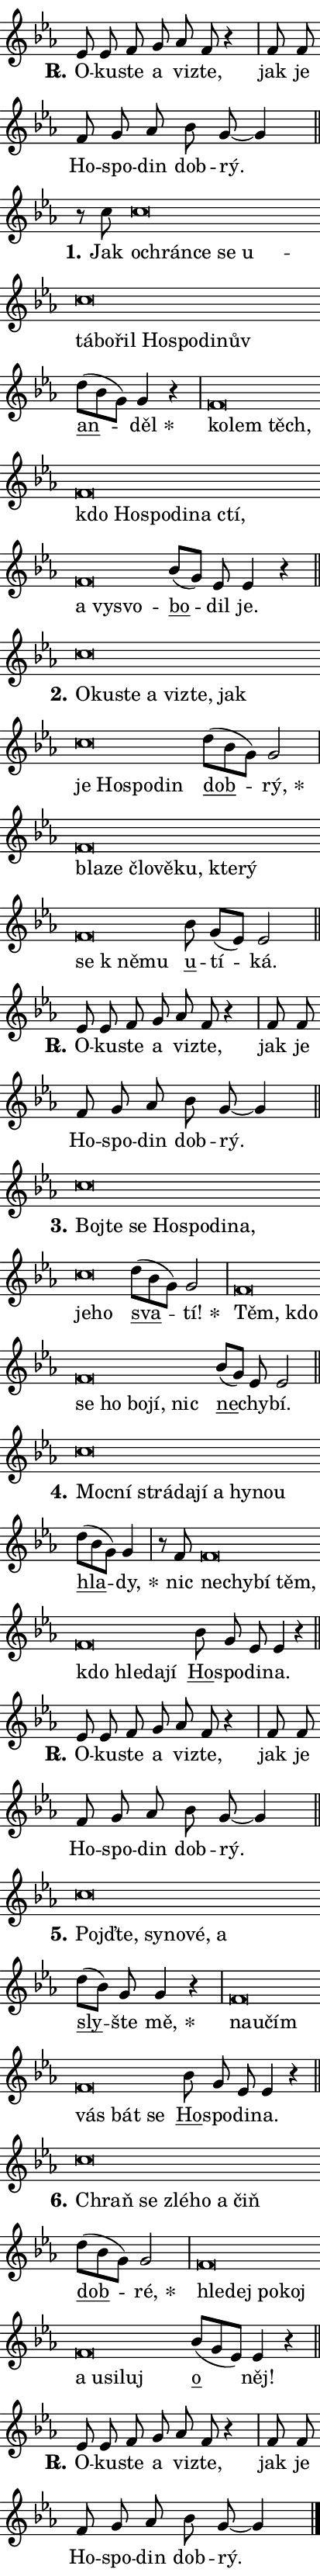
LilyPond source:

\version "2.24.0"
\header { tagline = "" }
\paper {
  indent = 0\cm
  top-margin = 0\cm
  right-margin = 0\cm
  bottom-margin = 0\cm
  left-margin = 0\cm
  paper-width = 7\cm
  page-breaking = #ly:one-page-breaking
  system-system-spacing.basic-distance = #11
  score-system-spacing.basic-distance = #11
  ragged-last = ##f
}


%% Author: Thomas Morley
%% https://lists.gnu.org/archive/html/lilypond-user/2020-05/msg00002.html
#(define (line-position grob)
"Returns position of @var[grob} in current system:
   @code{'start}, if at first time-step
   @code{'end}, if at last time-step
   @code{'middle} otherwise
"
  (let* ((col (ly:item-get-column grob))
         (ln (ly:grob-object col 'left-neighbor))
         (rn (ly:grob-object col 'right-neighbor))
         (col-to-check-left (if (ly:grob? ln) ln col))
         (col-to-check-right (if (ly:grob? rn) rn col))
         (break-dir-left
           (and
             (ly:grob-property col-to-check-left 'non-musical #f)
             (ly:item-break-dir col-to-check-left)))
         (break-dir-right
           (and
             (ly:grob-property col-to-check-right 'non-musical #f)
             (ly:item-break-dir col-to-check-right))))
        (cond ((eqv? 1 break-dir-left) 'start)
              ((eqv? -1 break-dir-right) 'end)
              (else 'middle))))

#(define (tranparent-at-line-position vctor)
  (lambda (grob)
  "Relying on @code{line-position} select the relevant enry from @var{vctor}.
Used to determine transparency,"
    (case (line-position grob)
      ((end) (not (vector-ref vctor 0)))
      ((middle) (not (vector-ref vctor 1)))
      ((start) (not (vector-ref vctor 2))))))

noteHeadBreakVisibility =
#(define-music-function (break-visibility)(vector?)
"Makes @code{NoteHead}s transparent relying on @var{break-visibility}"
#{
  \override NoteHead.transparent =
    #(tranparent-at-line-position break-visibility)
#})

#(define delete-ledgers-for-transparent-note-heads
  (lambda (grob)
    "Reads whether a @code{NoteHead} is transparent.
If so this @code{NoteHead} is removed from @code{'note-heads} from
@var{grob}, which is supposed to be @code{LedgerLineSpanner}.
As a result ledgers are not printed for this @code{NoteHead}"
    (let* ((nhds-array (ly:grob-object grob 'note-heads))
           (nhds-list
             (if (ly:grob-array? nhds-array)
                 (ly:grob-array->list nhds-array)
                 '()))
           ;; Relies on the transparent-property being done before
           ;; Staff.LedgerLineSpanner.after-line-breaking is executed.
           ;; This is fragile ...
           (to-keep
             (remove
               (lambda (nhd)
                 (ly:grob-property nhd 'transparent #f))
               nhds-list)))
      ;; TODO find a better method to iterate over grob-arrays, similiar
      ;; to filter/remove etc for lists
      ;; For now rebuilt from scratch
      (set! (ly:grob-object grob 'note-heads)  '())
      (for-each
        (lambda (nhd)
          (ly:pointer-group-interface::add-grob grob 'note-heads nhd))
        to-keep))))

hideNotes = {
  \noteHeadBreakVisibility #begin-of-line-visible
}
unHideNotes = {
  \noteHeadBreakVisibility #all-visible
}

% work-around for resetting accidentals
% https://lilypond.org/doc/v2.23/Documentation/notation/displaying-rhythms#unmetered-music
cadenzaMeasure = {
  \cadenzaOff
  \partial 1024 s1024
  \cadenzaOn
}

#(define-markup-command (accent layout props text) (markup?)
  "Underline accented syllable"
  (interpret-markup layout props
    #{\markup \override #'(offset . 4.3) \underline { #text }#}))

responsum = \markup \concat {
  "R" \hspace #-1.05 \path #0.1 #'((moveto 0 0.07) (lineto 0.9 0.8)) \hspace #0.05 "."
}

\layout {
    \context {
        \Staff
        \remove "Time_signature_engraver"
        \override LedgerLineSpanner.after-line-breaking = #delete-ledgers-for-transparent-note-heads
    }
    \context {
        \Voice {
            \override NoteHead.output-attributes = #'((class . "notehead"))
            \override Hairpin.height = #0.55
        }
    }
    \context {
        \Lyrics {
            \override StanzaNumber.output-attributes = #'((class . "stanzanumber"))
            \override LyricSpace.minimum-distance = #0.9
            \override LyricText.font-name = #"TeX Gyre Schola"
            \override LyricText.font-size = 1
            \override StanzaNumber.font-name = #"TeX Gyre Schola Bold"
            \override StanzaNumber.font-size = 1
        }
    }
}

% magnetic-lyrics.ily
%
%   written by
%     Jean Abou Samra <jean@abou-samra.fr>
%     Werner Lemberg <wl@gnu.org>
%
%   adapted by
%     Jiri Hon <jiri.hon@gmail.com>
%
% Version 2022-Apr-15

% https://www.mail-archive.com/lilypond-user@gnu.org/msg149350.html

#(define (Left_hyphen_pointer_engraver context)
   "Collect syllable-hyphen-syllable occurrences in lyrics and store
them in properties.  This engraver only looks to the left.  For
example, if the lyrics input is @code{foo -- bar}, it does the
following.

@itemize @bullet
@item
Set the @code{text} property of the @code{LyricHyphen} grob between
@q{foo} and @q{bar} to @code{foo}.

@item
Set the @code{left-hyphen} property of the @code{LyricText} grob with
text @q{foo} to the @code{LyricHyphen} grob between @q{foo} and
@q{bar}.
@end itemize

Use this auxiliary engraver in combination with the
@code{lyric-@/text::@/apply-@/magnetic-@/offset!} hook."
   (let ((hyphen #f)
         (text #f))
     (make-engraver
      (acknowledgers
       ((lyric-syllable-interface engraver grob source-engraver)
        (set! text grob)))
      (end-acknowledgers
       ((lyric-hyphen-interface engraver grob source-engraver)
        ;(when (not (grob::has-interface grob 'lyric-space-interface))
          (set! hyphen grob)));)
      ((stop-translation-timestep engraver)
       (when (and text hyphen)
         (ly:grob-set-object! text 'left-hyphen hyphen))
       (set! text #f)
       (set! hyphen #f)))))

#(define (lyric-text::apply-magnetic-offset! grob)
   "If the space between two syllables is less than the value in
property @code{LyricText@/.details@/.squash-threshold}, move the right
syllable to the left so that it gets concatenated with the left
syllable.

Use this function as a hook for
@code{LyricText@/.after-@/line-@/breaking} if the
@code{Left_@/hyphen_@/pointer_@/engraver} is active."
   (let ((hyphen (ly:grob-object grob 'left-hyphen #f)))
     (when hyphen
       (let ((left-text (ly:spanner-bound hyphen LEFT)))
         (when (grob::has-interface left-text 'lyric-syllable-interface)
           (let* ((common (ly:grob-common-refpoint grob left-text X))
                  (this-x-ext (ly:grob-extent grob common X))
                  (left-x-ext
                   (begin
                     ;; Trigger magnetism for left-text.
                     (ly:grob-property left-text 'after-line-breaking)
                     (ly:grob-extent left-text common X)))
                  ;; `delta` is the gap width between two syllables.
                  (delta (- (interval-start this-x-ext)
                            (interval-end left-x-ext)))
                  (details (ly:grob-property grob 'details))
                  (threshold (assoc-get 'squash-threshold details 0.2)))
             (when (< delta threshold)
               (let* (;; We have to manipulate the input text so that
                      ;; ligatures crossing syllable boundaries are not
                      ;; disabled.  For languages based on the Latin
                      ;; script this is essentially a beautification.
                      ;; However, for non-Western scripts it can be a
                      ;; necessity.
                      (lt (ly:grob-property left-text 'text))
                      (rt (ly:grob-property grob 'text))
                      (is-space (grob::has-interface hyphen 'lyric-space-interface))
                      (space (if is-space " " ""))
                      (space-markup (grob-interpret-markup grob " "))
                      (space-size (interval-length (ly:stencil-extent space-markup X)))
                      (extra-delta (if is-space space-size 0))
                      ;; Append new syllable.
                      (ltrt-space (if (and (string? lt) (string? rt))
                                (string-append lt space rt)
                                (make-concat-markup (list lt space rt))))
                      ;; Right-align `ltrt` to the right side.
                      (ltrt-space-markup (grob-interpret-markup
                               grob
                               (make-translate-markup
                                (cons (interval-length this-x-ext) 0)
                                (make-right-align-markup ltrt-space)))))
                 (begin
                   ;; Don't print `left-text`.
                   (ly:grob-set-property! left-text 'stencil #f)
                   ;; Set text and stencil (which holds all collected
                   ;; syllables so far) and shift it to the left.
                   (ly:grob-set-property! grob 'text ltrt-space)
                   (ly:grob-set-property! grob 'stencil ltrt-space-markup)
                   (ly:grob-translate-axis! grob (- (- delta extra-delta)) X))))))))))


#(define (lyric-hyphen::displace-bounds-first grob)
   ;; Make very sure this callback isn't triggered too early.
   (let ((left (ly:spanner-bound grob LEFT))
         (right (ly:spanner-bound grob RIGHT)))
     (ly:grob-property left 'after-line-breaking)
     (ly:grob-property right 'after-line-breaking)
     (ly:lyric-hyphen::print grob)))

squashThreshold = #0.4

\layout {
  \context {
    \Lyrics
    \consists #Left_hyphen_pointer_engraver
    \override LyricText.after-line-breaking =
      #lyric-text::apply-magnetic-offset!
    \override LyricHyphen.stencil = #lyric-hyphen::displace-bounds-first
    \override LyricText.details.squash-threshold = \squashThreshold
    \override LyricHyphen.minimum-distance = 0
    \override LyricHyphen.minimum-length = \squashThreshold
  }
}

squash = \override LyricText.details.squash-threshold = 9999
unSquash = \override LyricText.details.squash-threshold = \squashThreshold

left = \override LyricText.self-alignment-X = #LEFT
unLeft = \revert LyricText.self-alignment-X

starOffset = #(lambda (grob) 
                (let ((x_offset (ly:self-alignment-interface::aligned-on-x-parent grob)))
                  (if (= x_offset 0) 0 (+ x_offset 1.2))))

star = #(define-music-function (syllable)(string?)
"Append star separator at the end of a syllable"
#{
  \once \override LyricText.X-offset = #starOffset
  \lyricmode { \markup {
    #syllable
    \override #'((font-name . "TeX Gyre Schola Bold")) \hspace #0.2 \lower #0.65 \larger "*"
  } }
#})

starAccent = #(define-music-function (syllable)(string?)
"Append star separator at the end of a syllable and make accent"
#{
  \once \override LyricText.X-offset = #starOffset
  \lyricmode { \markup {
    \accent #syllable
    \override #'((font-name . "TeX Gyre Schola Bold")) \hspace #0.2 \lower #0.65 \larger "*"
  } }
#})

breath = #(define-music-function (syllable)(string?)
"Append breathing indicator at the end of a syllable"
#{
  \lyricmode { \markup { #syllable "+" } }
#})

optionalBreath = #(define-music-function (syllable)(string?)
"Append optional breathing indicator at the end of a syllable"
#{
  \lyricmode { \markup { #syllable "(+)" } }
#})


\score {
    <<
        \new Voice = "melody" { \cadenzaOn \key es \major \relative { es'8 es f g as f r4 \cadenzaMeasure \bar "|" f8 f \bar "" f g as \bar "" bes g~ g4 \cadenzaMeasure \bar "||" \break } }
        \new Lyrics \lyricsto "melody" { \lyricmode { \set stanza = \responsum
O -- ku -- ste a vi -- zte, jak je Ho -- spo -- din dob -- rý. } }
    >>
    \layout {}
}

\score {
    <<
        \new Voice = "melody" { \cadenzaOn \key es \major \relative { r8 c''8 c\breve*1/16 \hideNotes \breve*1/16 \bar "" \breve*1/16 \bar "" \breve*1/16 \bar "" \breve*1/16 \bar "" \breve*1/16 \bar "" \breve*1/16 \bar "" \breve*1/16 \bar "" \breve*1/16 \bar "" \breve*1/16 \bar "" \breve*1/16 \breve*1/16 \bar "" \unHideNotes \bar "" d8[( bes g)] g4 r \cadenzaMeasure \bar "|" f\breve*1/16 \hideNotes \breve*1/16 \bar "" \breve*1/16 \bar "" \breve*1/16 \bar "" \breve*1/16 \bar "" \breve*1/16 \bar "" \breve*1/16 \bar "" \breve*1/16 \bar "" \breve*1/16 \bar "" \breve*1/16 \bar "" \breve*1/16 \breve*1/16 \bar "" \unHideNotes \bar "" bes8[( g)] es es4 r \cadenzaMeasure \bar "||" \break } }
        \new Lyrics \lyricsto "melody" { \lyricmode { \set stanza = "1."
Jak \left o -- \squash chrán -- ce se u -- tá -- bo -- řil Ho -- spo -- di -- nův \unLeft \unSquash \markup \accent an -- \star děl \left ko -- \squash lem těch, kdo Ho -- spo -- di -- na ctí, a vy -- svo -- \unLeft \unSquash \markup \accent bo -- dil je. } }
    >>
    \layout {}
}

\score {
    <<
        \new Voice = "melody" { \cadenzaOn \key es \major \relative { c''\breve*1/16 \hideNotes \breve*1/16 \bar "" \breve*1/16 \bar "" \breve*1/16 \bar "" \breve*1/16 \bar "" \breve*1/16 \bar "" \breve*1/16 \bar "" \breve*1/16 \bar "" \breve*1/16 \bar "" \breve*1/16 \breve*1/16 \bar "" \unHideNotes \bar "" d8[( bes g)] g2 \cadenzaMeasure \bar "|" f\breve*1/16 \hideNotes \breve*1/16 \bar "" \breve*1/16 \bar "" \breve*1/16 \bar "" \breve*1/16 \bar "" \breve*1/16 \bar "" \breve*1/16 \bar "" \breve*1/16 \bar "" \breve*1/16 \breve*1/16 \bar "" \unHideNotes \bar "" bes8 g[( es)] es2 \cadenzaMeasure \bar "||" \break } }
        \new Lyrics \lyricsto "melody" { \lyricmode { \set stanza = "2."
\left O -- \squash ku -- ste a vi -- zte, jak je Ho -- spo -- din \unLeft \unSquash \markup \accent dob -- \star rý, \left bla -- \squash ze člo -- vě -- ku, kte -- rý se "k ně" -- mu \unLeft \unSquash \markup \accent u -- tí -- ká. } }
    >>
    \layout {}
}

\score {
    <<
        \new Voice = "melody" { \cadenzaOn \key es \major \relative { es'8 es f g as f r4 \cadenzaMeasure \bar "|" f8 f \bar "" f g as \bar "" bes g~ g4 \cadenzaMeasure \bar "||" \break } }
        \new Lyrics \lyricsto "melody" { \lyricmode { \set stanza = \responsum
O -- ku -- ste a vi -- zte, jak je Ho -- spo -- din dob -- rý. } }
    >>
    \layout {}
}

\score {
    <<
        \new Voice = "melody" { \cadenzaOn \key es \major \relative { c''\breve*1/16 \hideNotes \breve*1/16 \bar "" \breve*1/16 \bar "" \breve*1/16 \bar "" \breve*1/16 \bar "" \breve*1/16 \bar "" \breve*1/16 \bar "" \breve*1/16 \breve*1/16 \bar "" \unHideNotes \bar "" d8[( bes g)] g2 \cadenzaMeasure \bar "|" f\breve*1/16 \hideNotes \breve*1/16 \bar "" \breve*1/16 \bar "" \breve*1/16 \bar "" \breve*1/16 \bar "" \breve*1/16 \breve*1/16 \bar "" \unHideNotes \bar "" bes8[( g)] es es2 \cadenzaMeasure \bar "||" \break } }
        \new Lyrics \lyricsto "melody" { \lyricmode { \set stanza = "3."
\left Boj -- \squash te se Ho -- spo -- di -- na, je -- ho \unLeft \unSquash \markup \accent sva -- \star tí! \left Těm, \squash kdo se ho bo -- jí, nic \unLeft \unSquash \markup \accent ne -- chy -- bí. } }
    >>
    \layout {}
}

\score {
    <<
        \new Voice = "melody" { \cadenzaOn \key es \major \relative { c''\breve*1/16 \hideNotes \breve*1/16 \bar "" \breve*1/16 \bar "" \breve*1/16 \bar "" \breve*1/16 \bar "" \breve*1/16 \bar "" \breve*1/16 \breve*1/16 \bar "" \unHideNotes \bar "" d8[( bes g)] g4 \cadenzaMeasure \bar "|" r8 f8 f\breve*1/16 \hideNotes \breve*1/16 \bar "" \breve*1/16 \bar "" \breve*1/16 \bar "" \breve*1/16 \bar "" \breve*1/16 \bar "" \breve*1/16 \breve*1/16 \bar "" \unHideNotes \bar "" bes8 g es es4 r \cadenzaMeasure \bar "||" \break } }
        \new Lyrics \lyricsto "melody" { \lyricmode { \set stanza = "4."
\left Moc -- \squash ní strá -- da -- jí a hy -- nou \unLeft \unSquash \markup \accent hla -- \star dy, nic \left ne -- \squash chy -- bí těm, kdo hle -- da -- jí \unLeft \unSquash \markup \accent Ho -- spo -- di -- na. } }
    >>
    \layout {}
}

\score {
    <<
        \new Voice = "melody" { \cadenzaOn \key es \major \relative { es'8 es f g as f r4 \cadenzaMeasure \bar "|" f8 f \bar "" f g as \bar "" bes g~ g4 \cadenzaMeasure \bar "||" \break } }
        \new Lyrics \lyricsto "melody" { \lyricmode { \set stanza = \responsum
O -- ku -- ste a vi -- zte, jak je Ho -- spo -- din dob -- rý. } }
    >>
    \layout {}
}

\score {
    <<
        \new Voice = "melody" { \cadenzaOn \key es \major \relative { c''\breve*1/16 \hideNotes \breve*1/16 \bar "" \breve*1/16 \bar "" \breve*1/16 \bar "" \breve*1/16 \breve*1/16 \bar "" \unHideNotes \bar "" d8[( bes)] g g4 r \cadenzaMeasure \bar "|" f\breve*1/16 \hideNotes \breve*1/16 \bar "" \breve*1/16 \bar "" \breve*1/16 \bar "" \breve*1/16 \breve*1/16 \bar "" \unHideNotes \bar "" bes8 g es es4 r \cadenzaMeasure \bar "||" \break } }
        \new Lyrics \lyricsto "melody" { \lyricmode { \set stanza = "5."
\left Pojď -- \squash te, sy -- no -- vé, a \unLeft \unSquash \markup \accent sly -- šte \star mě, \left na -- \squash u -- čím vás bát se \unLeft \unSquash \markup \accent Ho -- spo -- di -- na. } }
    >>
    \layout {}
}

\score {
    <<
        \new Voice = "melody" { \cadenzaOn \key es \major \relative { c''\breve*1/16 \hideNotes \breve*1/16 \bar "" \breve*1/16 \bar "" \breve*1/16 \bar "" \breve*1/16 \breve*1/16 \bar "" \unHideNotes \bar "" d8[( bes g)] g2 \cadenzaMeasure \bar "|" f\breve*1/16 \hideNotes \breve*1/16 \bar "" \breve*1/16 \bar "" \breve*1/16 \bar "" \breve*1/16 \bar "" \breve*1/16 \bar "" \breve*1/16 \breve*1/16 \bar "" \unHideNotes \bar "" bes8[( g es)] es4 r \cadenzaMeasure \bar "||" \break } }
        \new Lyrics \lyricsto "melody" { \lyricmode { \set stanza = "6."
\left Chraň \squash se zlé -- ho a čiň \unLeft \unSquash \markup \accent dob -- \star ré, \left hle -- \squash dej po -- koj a u -- si -- luj \unLeft \unSquash \markup \accent o něj! } }
    >>
    \layout {}
}

\score {
    <<
        \new Voice = "melody" { \cadenzaOn \key es \major \relative { es'8 es f g as f r4 \cadenzaMeasure \bar "|" f8 f \bar "" f g as \bar "" bes g~ g4 \cadenzaMeasure \bar "||" \break } \bar "|." }
        \new Lyrics \lyricsto "melody" { \lyricmode { \set stanza = \responsum
O -- ku -- ste a vi -- zte, jak je Ho -- spo -- din dob -- rý. } }
    >>
    \layout {}
}
